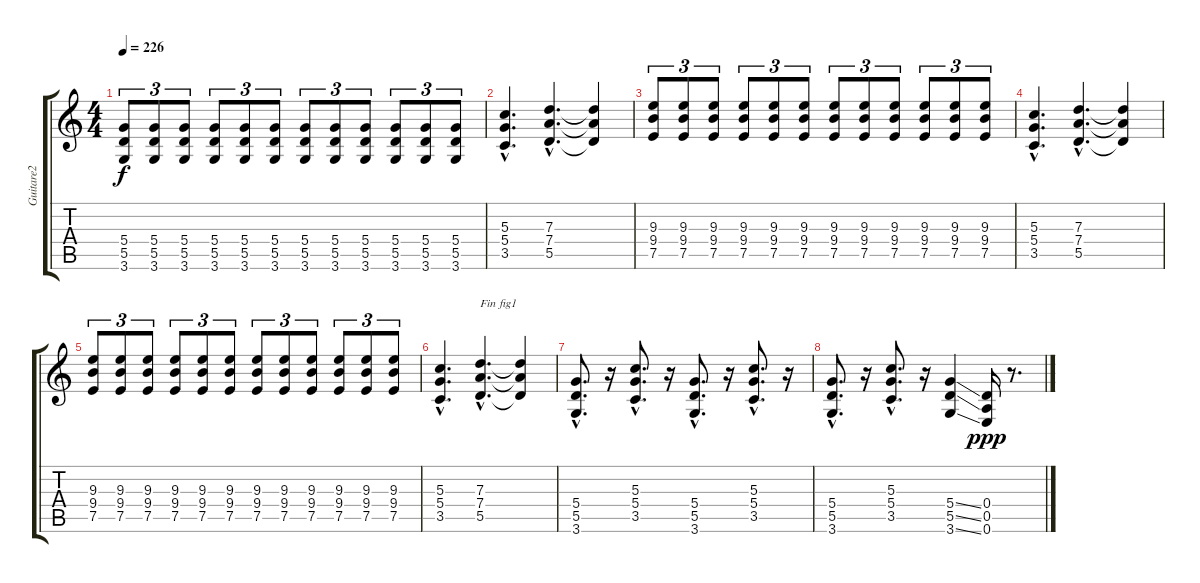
\track ("Guitare2" "Guitare2") {instrument distortionguitar}
\staff {score tabs}
\tuning (E4 B3 G3 D3 A2 E2) {hide}
\ts (4 4)
\tempo 226
\clef g2
\ks c
(5.4 5.5 3.6).8{tu (3 2) dy f} (5.4 5.5 3.6).8{tu (3 2)} (5.4 5.5 3.6).8{tu (3 2)} (5.4 5.5 3.6).8{tu (3 2)} (5.4 5.5 3.6).8{tu (3 2)} (5.4 5.5 3.6).8{tu (3 2)} (5.4 5.5 3.6).8{tu (3 2)} (5.4 5.5 3.6).8{tu (3 2)} (5.4 5.5 3.6).8{tu (3 2)} (5.4 5.5 3.6).8{tu (3 2)} (5.4 5.5 3.6).8{tu (3 2)} (5.4 5.5 3.6).8{tu (3 2)} |
(5.3{hac} 5.4{hac} 3.5{hac}).4{d} (7.3{hac} 7.4{hac} 5.5{hac}).4{d} (7.3{t} 7.4{t} 5.5{t}).4 |
(9.3 9.4 7.5).8{tu (3 2)} (9.3 9.4 7.5).8{tu (3 2)} (9.3 9.4 7.5).8{tu (3 2)} (9.3 9.4 7.5).8{tu (3 2)} (9.3 9.4 7.5).8{tu (3 2)} (9.3 9.4 7.5).8{tu (3 2)} (9.3 9.4 7.5).8{tu (3 2)} (9.3 9.4 7.5).8{tu (3 2)} (9.3 9.4 7.5).8{tu (3 2)} (9.3 9.4 7.5).8{tu (3 2)} (9.3 9.4 7.5).8{tu (3 2)} (9.3 9.4 7.5).8{tu (3 2)} |
(5.3{hac} 5.4{hac} 3.5{hac}).4{d} (7.3{hac} 7.4{hac} 5.5{hac}).4{d} (7.3{t} 7.4{t} 5.5{t}).4 |
(9.3 9.4 7.5).8{tu (3 2)} (9.3 9.4 7.5).8{tu (3 2)} (9.3 9.4 7.5).8{tu (3 2)} (9.3 9.4 7.5).8{tu (3 2)} (9.3 9.4 7.5).8{tu (3 2)} (9.3 9.4 7.5).8{tu (3 2)} (9.3 9.4 7.5).8{tu (3 2)} (9.3 9.4 7.5).8{tu (3 2)} (9.3 9.4 7.5).8{tu (3 2)} (9.3 9.4 7.5).8{tu (3 2)} (9.3 9.4 7.5).8{tu (3 2)} (9.3 9.4 7.5).8{tu (3 2)} |
(5.3{hac} 5.4{hac} 3.5{hac}).4{d} (7.3{hac} 7.4{hac} 5.5{hac}).4{d txt "Fin fig1"} (7.3{t} 7.4{t} 5.5{t}).4 |
(5.4{hac} 5.5{hac} 3.6{hac}).8{d} r.16 (5.3{hac} 5.4{hac} 3.5{hac}).8{d} r.16 (5.4{hac} 5.5{hac} 3.6{hac}).8{d} r.16 (5.3{hac} 5.4{hac} 3.5{hac}).8{d} r.16 |
(5.4{hac} 5.5{hac} 3.6{hac}).8{d} r.16 (5.3{hac} 5.4{hac} 3.5{hac}).8{d} r.16 (5.4{ss} 5.5{ss} 3.6{ss}).4 (0.4 0.5 0.6).16{dy ppp} r.8{d}
